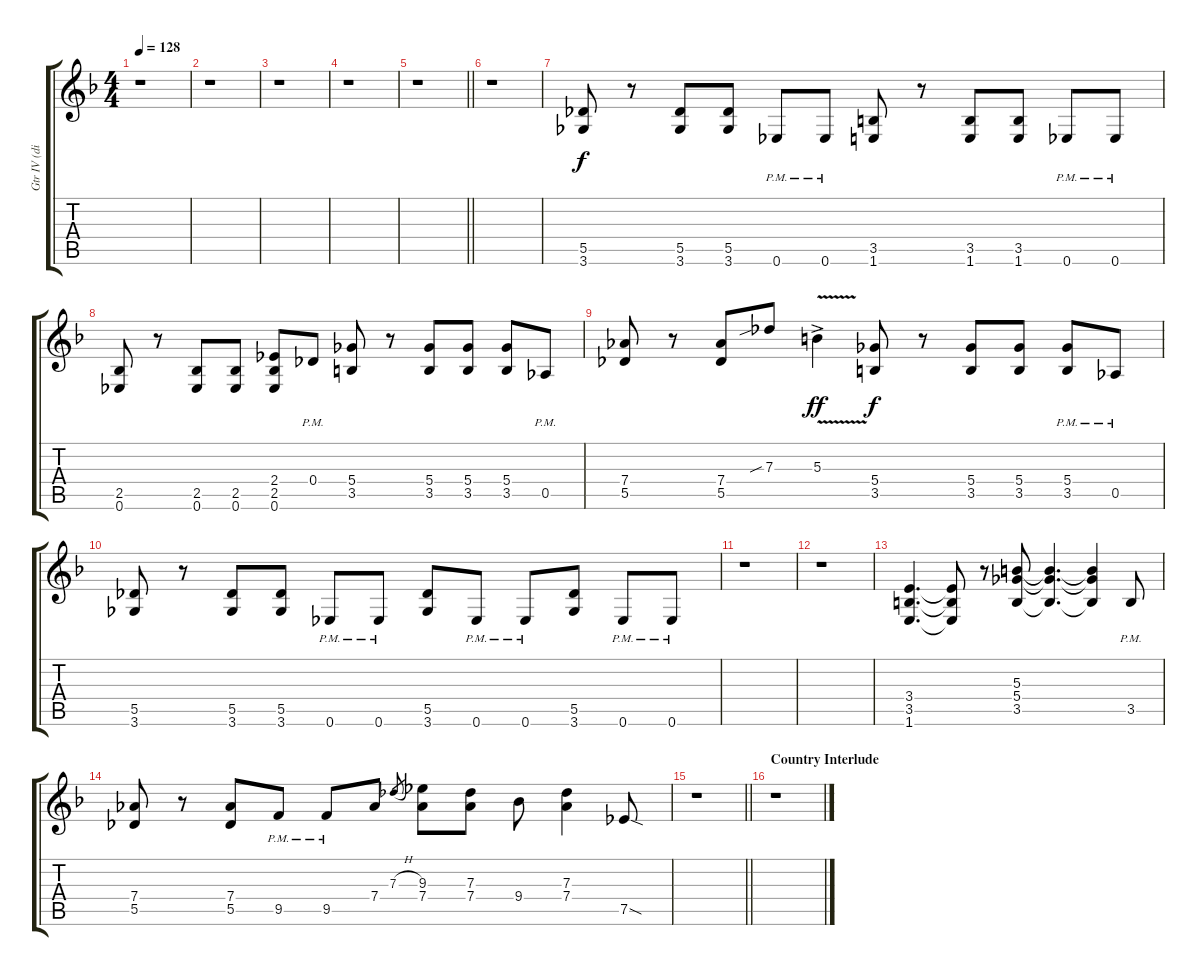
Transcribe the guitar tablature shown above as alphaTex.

\track ("Gtr IV (dist.)" "Gtr IV (di") {instrument distortionguitar}
\staff {score tabs}
\tuning (Eb4 Bb3 Gb3 Db3 Ab2 Eb2) {hide}
\ts (4 4)
\tempo 128
\clef g2
\ks f
r.1{dy f} |
r.1 |
r.1 |
r.1 |
\barLineRight lightlight
r.1 |
r.1 |
(5.5 3.6).8 r.8 (5.5 3.6).8 (5.5 3.6).8 0.6{pm}.8 0.6{pm}.8 (3.5 1.6).8 r.8 (3.5 1.6).8 (3.5 1.6).8 0.6{pm}.8 0.6{pm}.8 |
(2.5 0.6).8 r.8 (2.5 0.6).8 (2.5 0.6).8 (2.4 2.5 0.6).8 0.4{pm}.8 (5.4 3.5).8 r.8 (5.4 3.5).8 (5.4 3.5).8 (5.4 3.5).8 0.5{pm}.8 |
(7.4 5.5).8 r.8 (7.4 5.5).8 7.3{sib}.8 5.3{v ac}.4{dy ff} (5.4 3.5).8{dy f} r.8 (5.4 3.5).8 (5.4 3.5).8 (5.4{pm} 3.5{pm}).8 0.5{pm}.8 |
(5.5 3.6).8 r.8 (5.5 3.6).8 (5.5 3.6).8 0.6{pm}.8 0.6{pm}.8 (5.5 3.6).8 0.6{pm}.8 0.6{pm}.8 (5.5 3.6).8 0.6{pm}.8 0.6{pm}.8 |
r.1 |
r.1 |
(3.4 3.5 1.6).4{d} (3.4{t} 3.5{t} 1.6{t}).8 r.8 (5.3 5.4 3.5).8 (5.3{t} 5.4{t} 3.5{t}).4{d} (5.3{t} 5.4{t} 3.5{t}).4 3.5{pm}.8 |
(7.4 5.5).8 r.8 (7.4 5.5).8 9.5{pm}.8 9.5{pm}.8 7.4.8 7.3{h}.8{gr} (9.3 7.4).8 (7.3 7.4).8 9.4.8 (7.3 7.4).4 7.5{sod}.8 |
\barLineRight lightlight
r.1 |
\section ("" "Country Interlude")
r.1
